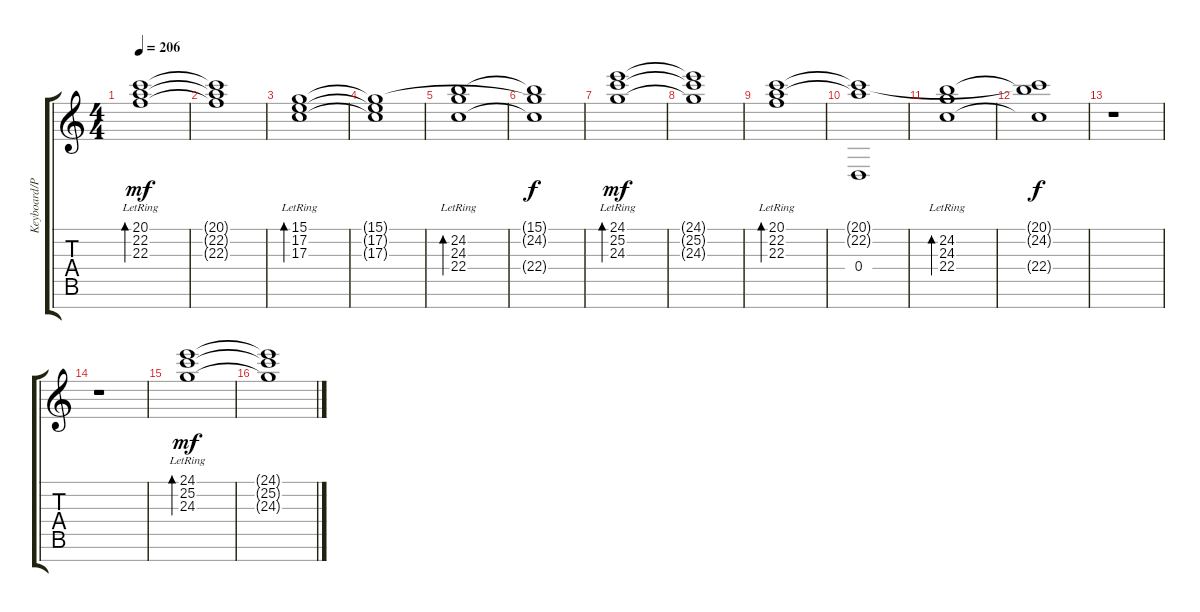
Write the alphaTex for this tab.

\track ("Keyboard/Piano" "Keyboard/P") {instrument acousticgrandpiano}
\staff {score tabs}
\tuning (E4 B3 G3 D3 A2 E2 B1) {hide}
\ts (4 4)
\tempo 206
\clef g2
\ks c
(20.1{lr} 22.2{lr} 22.3{lr}).1{bd 480 dy mf} |
(20.1{t} 22.2{t} 22.3{t}).1 |
(15.1{lr} 17.2{lr} 17.3).1{bd 480} |
(15.1{t} 17.2{t} 17.3{t}).1 |
(24.2{lr} 24.3{lr} 22.4{lr}).1{bd 480} |
(15.1{t} 24.2{t} 22.4{t}).1{dy f} |
(24.1{lr} 25.2{lr} 24.3{lr}).1{bd 480 dy mf} |
(24.1{t} 25.2{t} 24.3{t}).1 |
(20.1{lr} 22.2{lr} 22.3{lr}).1{bd 480} |
(20.1{t} 22.2{t} 0.4).1 |
(24.2{lr} 24.3{lr} 22.4{lr}).1{bd 480} |
(20.1{t} 24.2{t} 22.4{t}).1{dy f} |
r.1 |
r.1 |
(24.1{lr} 25.2{lr} 24.3{lr}).1{bd 480 dy mf} |
(24.1{t} 25.2{t} 24.3{t}).1
